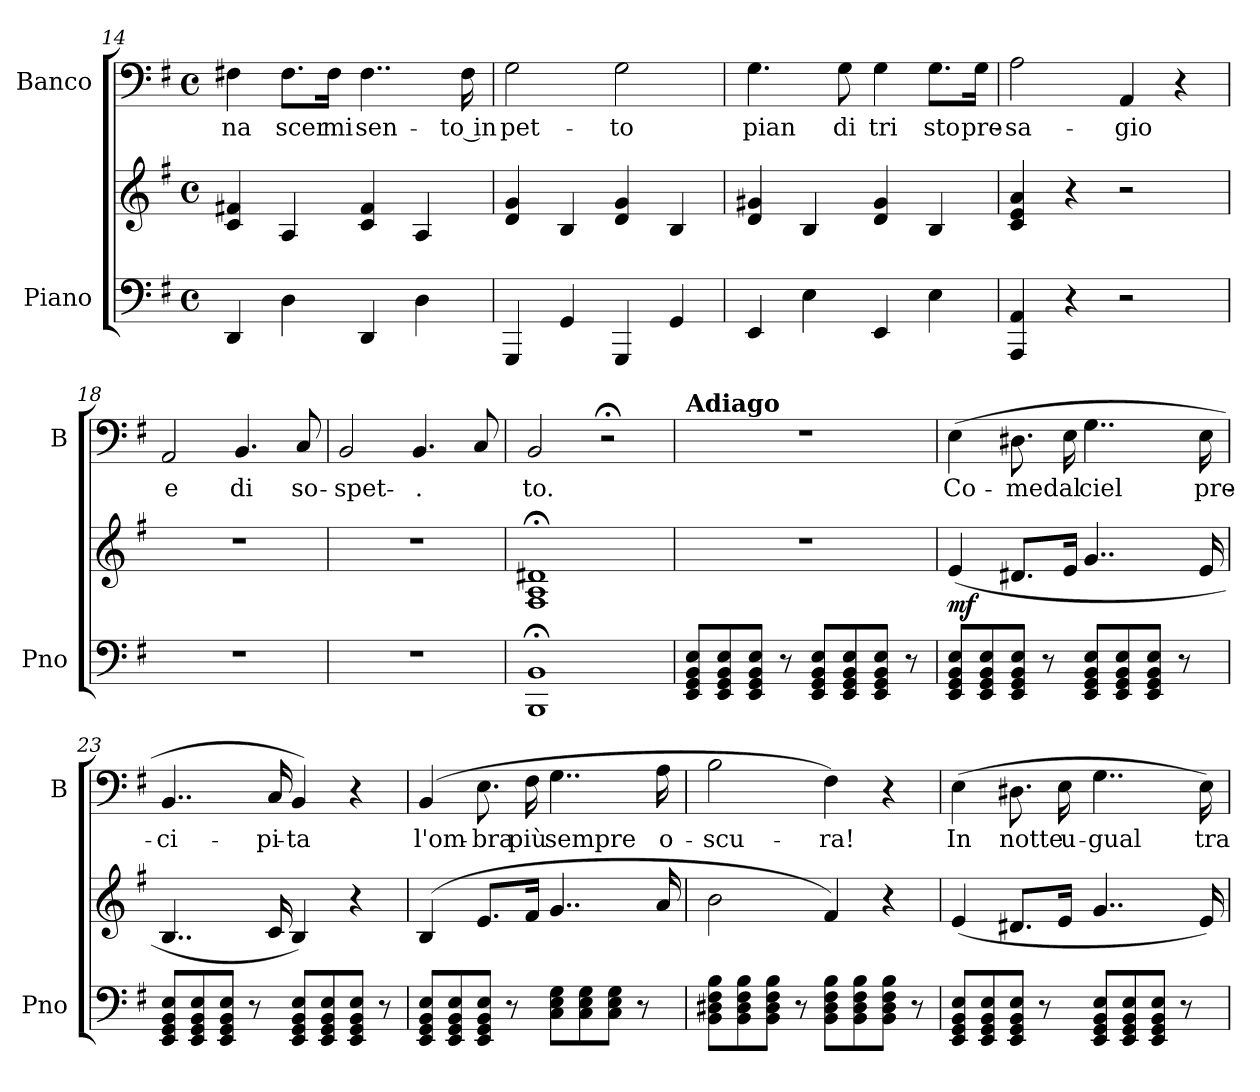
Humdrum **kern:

**kern	**kern	**dynam	**kern	**text
*part2	*part2	*part2	*part1	*part1
*staff3	*staff2	*staff2/3	*staff1	*staff1
*I"Piano	*	*	*I"Banco	*
*I'Pno	*	*	*I'B	*
*clefF4	*clefG2	*	*clefF4	*
*k[f#]	*k[f#]	*	*k[f#]	*
*M4/4	*M4/4	*	*M4/4	*
*met(c)	*met(c)	*	*met(c)	*
=14	=14	=14	=14	=14
!	!	!	!	!LO:LY:b
4DD/	4c/ 4f#X/	.	4F#X\	na
!	!	!	!	!LO:LY:b
4D\	4A/	.	8.F#\L	scer
!	!	!	!	!LO:LY:b
.	.	.	16F#\Jk	mi
!	!	!	!	!LO:LY:b
4DD/	4c/ 4f#/	.	4..F#\	sen-
4D\	4A/	.	.	.
!	!	!	!	!LO:LY:b
.	.	.	16F#\	-to in
=15	=15	=15	=15	=15
!	!	!	!	!LO:LY:b
4GGG/	4d/ 4g/	.	2G\	pet-
4GG/	4B/	.	.	.
!	!	!	!	!LO:LY:b
4GGG/	4d/ 4g/	.	2G\	-to
4GG/	4B/	.	.	.
=16	=16	=16	=16	=16
!	!	!	!	!LO:LY:b
4EE/	4d/ 4g#X/	.	4.G\	pian
4E\	4B/	.	.	.
!	!	!	!	!LO:LY:b
.	.	.	8G\	di
!	!	!	!	!LO:LY:b
4EE/	4d/ 4g#/	.	4G\	tri
!	!	!	!	!LO:LY:b
4E\	4B/	.	8.G\L	sto
!	!	!	!	!LO:LY:b
.	.	.	16G\Jk	pre-
=17	=17	=17	=17	=17
!	!	!	!	!LO:LY:b
4AAA/ 4AA/	4c/ 4e/ 4a/	.	2A\	-sa-
4r	4r	.	.	.
!	!	!	!	!LO:LY:b
2r	2r	.	4AA/	-gio
.	.	.	4r	.
!!LO:PB:g=z
=18	=18	=18	=18	=18
!	!	!	!	!LO:LY:b
1r	1r	.	2AA/	e
!	!	!	!	!LO:LY:b
.	.	.	4.BB/	di
!	!	!	!	!LO:LY:b
.	.	.	8C/	so-
=19	=19	=19	=19	=19
!	!	!	!	!LO:LY:b
1r	1r	.	2BB/	-spet-
!	!	!	!	!LO:LY:b
.	.	.	4.BB/	-.
.	.	.	8C/	.
=20	=20	=20	=20	=20
!	!	!	!	!LO:LY:b
1BBB;< 1BB;<	1F#;< 1A;< 1d#X;<	.	2BB/	to.
.	.	.	2r;<	.
=21	=21	=21	=21	=21
*	*	*	*MM56	*
!	!	!	!LO:TX:a:B:t=Adiago	!
8EE/ 8GG/ 8BB/ 8E/L	1r	.	1r	.
8EE/ 8GG/ 8BB/ 8E/	.	.	.	.
8EE/ 8GG/ 8BB/ 8E/J	.	.	.	.
8r	.	.	.	.
8EE/ 8GG/ 8BB/ 8E/L	.	.	.	.
8EE/ 8GG/ 8BB/ 8E/	.	.	.	.
8EE/ 8GG/ 8BB/ 8E/J	.	.	.	.
8r	.	.	.	.
=22	=22	=22	=22	=22
!	!	!LO:DY:b	!	!LO:LY:b
8EE/ 8GG/ 8BB/ 8E/L	(<4e/	mf	(>4E\	Co-
8EE/ 8GG/ 8BB/ 8E/	.	.	.	.
!	!	!	!	!LO:LY:b
8EE/ 8GG/ 8BB/ 8E/J	8.d#X/L	.	8.D#X\	-me
8r	.	.	.	.
!	!	!	!	!LO:LY:b
.	16e/Jk	.	16E\	dal
!	!	!	!	!LO:LY:b
8EE/ 8GG/ 8BB/ 8E/L	4..g/	.	4..G\	ciel
8EE/ 8GG/ 8BB/ 8E/	.	.	.	.
8EE/ 8GG/ 8BB/ 8E/J	.	.	.	.
8r	.	.	.	.
!	!	!	!	!LO:LY:b
.	16e/	.	16E\	pre-
=23	=23	=23	=23	=23
!	!	!	!	!LO:LY:b
8EE/ 8GG/ 8BB/ 8E/L	4..B/	.	4..BB/	-ci-
8EE/ 8GG/ 8BB/ 8E/	.	.	.	.
8EE/ 8GG/ 8BB/ 8E/J	.	.	.	.
8r	.	.	.	.
!	!	!	!	!LO:LY:b
.	16c/	.	16C/	-pi-
!	!	!	!	!LO:LY:b
8EE/ 8GG/ 8BB/ 8E/L	4B/)	.	4BB/)	-ta
8EE/ 8GG/ 8BB/ 8E/	.	.	.	.
8EE/ 8GG/ 8BB/ 8E/J	4r	.	4r	.
8r	.	.	.	.
!!LO:LB:g=z
=24	=24	=24	=24	=24
!	!	!	!	!LO:LY:b
8EE/ 8GG/ 8BB/ 8E/L	(<4B/	.	(>4BB/	l'om-
8EE/ 8GG/ 8BB/ 8E/	.	.	.	.
!	!	!	!	!LO:LY:b
8EE/ 8GG/ 8BB/ 8E/J	8.e/L	.	8.E\	-bra
8r	.	.	.	.
!	!	!	!	!LO:LY:b
.	16f#/Jk	.	16F#\	più
!	!	!	!	!LO:LY:b
8C\ 8E\ 8G\L	4..g/	.	4..G\	sempre
8C\ 8E\ 8G\	.	.	.	.
8C\ 8E\ 8G\J	.	.	.	.
8r	.	.	.	.
!	!	!	!	!LO:LY:b
.	16a/	.	16A\	o-
=25	=25	=25	=25	=25
!	!	!	!	!LO:LY:b
8BB\ 8D#X\ 8F#\ 8B\L	2b\	.	2B\	-scu-
8BB\ 8D#\ 8F#\ 8B\	.	.	.	.
8BB\ 8D#\ 8F#\ 8B\J	.	.	.	.
8r	.	.	.	.
!	!	!	!	!LO:LY:b
8BB\ 8D#\ 8F#\ 8B\L	4f#/)	.	4F#\)	-ra!
8BB\ 8D#\ 8F#\ 8B\	.	.	.	.
8BB\ 8D#\ 8F#\ 8B\J	4r	.	4r	.
8r	.	.	.	.
=26	=26	=26	=26	=26
!	!	!	!	!LO:LY:b
8EE/ 8GG/ 8BB/ 8E/L	(<4e/	.	(>4E\	In
8EE/ 8GG/ 8BB/ 8E/	.	.	.	.
!	!	!	!	!LO:LY:b
8EE/ 8GG/ 8BB/ 8E/J	8.d#X/L	.	8.D#X\	notte
8r	.	.	.	.
!	!	!	!	!LO:LY:b
.	16e/Jk	.	16E\	u-
!	!	!	!	!LO:LY:b
8EE/ 8GG/ 8BB/ 8E/L	4..g/	.	4..G\	-gual
8EE/ 8GG/ 8BB/ 8E/	.	.	.	.
8EE/ 8GG/ 8BB/ 8E/J	.	.	.	.
8r	.	.	.	.
!	!	!	!	!LO:LY:b
.	16e/)	.	16E\)	tra-
=	=	=	=	=
*-	*-	*-	*-	*-
